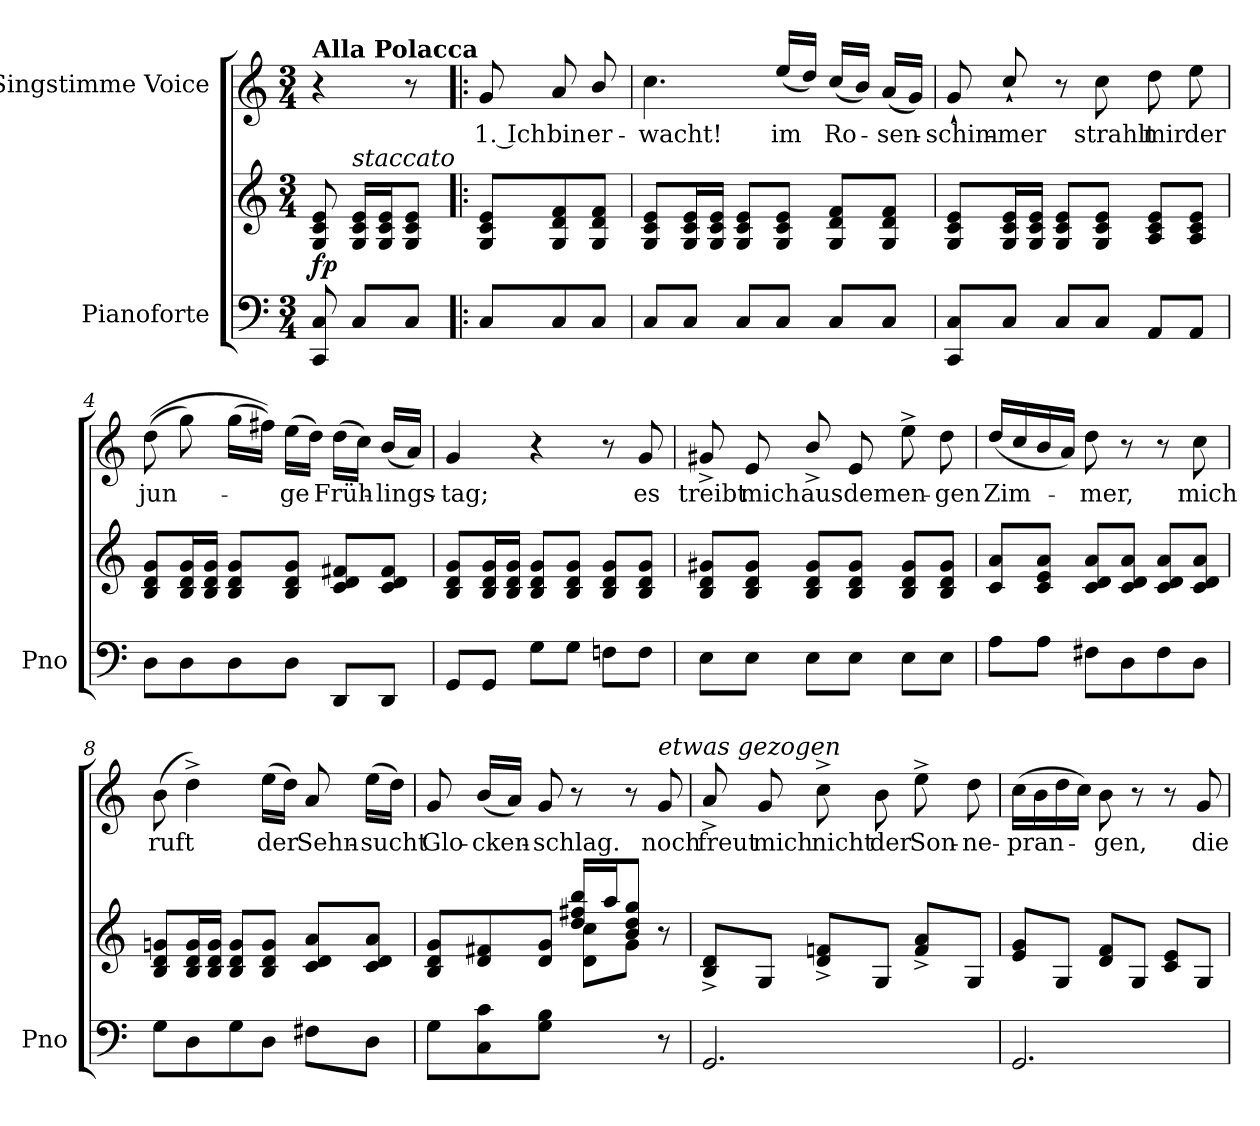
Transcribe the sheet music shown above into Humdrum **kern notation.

**kern	**kern	**dynam	**kern	**text
*part2	*part2	*part2	*part1	*part1
*staff3	*staff2	*staff2/3	*staff1	*staff1
*I"Pianoforte	*	*	*I"Singstimme Voice	*
*I'Pno	*	*	*	*
*clefF4	*clefG2	*	*clefG2	*
*k[]	*k[]	*	*k[]	*
*M3/4	*M3/4	*	*M3/4	*
=	=	=	=	=
!	!	!	!LO:TX:a:B:t=Alla Polacca	!
!	!	!LO:DY:b	!	!
8CC/ 8C/	8G/ 8c/ 8e/	fp	4r	.
!	!LO:TX:i:t=staccato	!	!	!
8C/L	16G/ 16c/ 16e/LL	.	.	.
.	16G/ 16c/ 16e/J	.	.	.
8C/J	8G/ 8c/ 8e/J	.	8r	.
=1!|:	=1!|:	=1!|:	=1!|:	=1!|:
8C/L	8G/ 8c/ 8e/L	.	8g/	1. Ich
8C/	8G/ 8d/ 8f/	.	8a/	bin
8C/J	8G/ 8d/ 8f/J	.	8b/	er-
=2	=2	=2	=2	=2
8C/L	8G/ 8c/ 8e/L	.	4.cc\	-wacht!
8C/J	16G/ 16c/ 16e/L	.	.	.
.	16G/ 16c/ 16e/JJ	.	.	.
8C/L	8G/ 8c/ 8e/L	.	.	.
8C/J	8G/ 8c/ 8e/J	.	(16ee/LL	im
.	.	.	16dd/JJ)	.
8C/L	8G/ 8d/ 8f/L	.	(16cc/LL	Ro-
.	.	.	16b/JJ)	.
8C/J	8G/ 8d/ 8f/J	.	(16a/LL	-sen-
.	.	.	16g/JJ)	.
=3	=3	=3	=3	=3
8CC/ 8C/L	8G/ 8c/ 8e/L	.	8g`/	-schim-
8C/J	16G/ 16c/ 16e/L	.	8cc`/	-mer
.	16G/ 16c/ 16e/JJ	.	.	.
8C/L	8G/ 8c/ 8e/L	.	8r	.
8C/J	8G/ 8c/ 8e/J	.	8cc\	strahlt
8AA/L	8A/ 8c/ 8e/L	.	8dd\	mir
8AA/J	8A/ 8c/ 8e/J	.	8ee\	der
=4	=4	=4	=4	=4
8D\L	8B/ 8d/ 8g/L	.	((8dd\	jun-
8D\	16B/ 16d/ 16g/L	.	8gg\)	.
.	16B/ 16d/ 16g/JJ	.	.	.
8D\	8B/ 8d/ 8g/L	.	(16gg\LL	.
.	.	.	16ff#X\JJ))	.
8D\J	8B/ 8d/ 8g/J	.	(16ee\LL	-ge
.	.	.	16dd\JJ)	.
8DD/L	8c/ 8d/ 8f#X/L	.	(16dd\LL	Früh-
.	.	.	16cc\JJ)	.
8DD/J	8c/ 8d/ 8f#/J	.	(16b/LL	-lings-
.	.	.	16a/JJ)	.
=5	=5	=5	=5	=5
8GG/L	8B/ 8d/ 8g/L	.	4g/	-tag;
8GG/J	16B/ 16d/ 16g/L	.	.	.
.	16B/ 16d/ 16g/JJ	.	.	.
8G\L	8B/ 8d/ 8g/L	.	4r	.
8G\J	8B/ 8d/ 8g/J	.	.	.
8Fn\L	8B/ 8d/ 8g/L	.	8r	.
8F\J	8B/ 8d/ 8g/J	.	8g/	es
=6	=6	=6	=6	=6
8E\L	8B/ 8d/ 8g#X/L	.	8g#X^>/	treibt
8E\J	8B/ 8d/ 8g#/J	.	8e/	mich
8E\L	8B/ 8d/ 8g#/L	.	8b^>/	aus
8E\J	8B/ 8d/ 8g#/J	.	8e/	dem
8E\L	8B/ 8d/ 8g#/L	.	8ee^\	en-
8E\J	8B/ 8d/ 8g#/J	.	8dd\	-gen
=7	=7	=7	=7	=7
8A\L	8c/ 8a/L	.	(16dd/LL	Zim-
.	.	.	16cc/	.
8A\J	8c/ 8e/ 8a/J	.	16b/	.
.	.	.	16a/JJ)	.
8F#X\L	8c/ 8d/ 8a/L	.	8dd\	-mer,
8D\	8c/ 8d/ 8a/J	.	8r	.
8F#\	8c/ 8d/ 8a/L	.	8r	.
8D\J	8c/ 8d/ 8a/J	.	8cc\	mich
=8	=8	=8	=8	=8
8G\L	8B/ 8d/ 8gn/L	.	(8b\	ruft
8D\	16B/ 16d/ 16g/L	.	4dd^\)	.
.	16B/ 16d/ 16g/JJ	.	.	.
8G\	8B/ 8d/ 8g/L	.	.	.
8D\J	8B/ 8d/ 8g/J	.	(16ee\LL	der
.	.	.	16dd\JJ)	.
8F#X\L	8c/ 8d/ 8a/L	.	8a/	Sehn-
8D\J	8c/ 8d/ 8a/J	.	(16ee\LL	-sucht
.	.	.	16dd\JJ)	.
=9	=9	=9	=9	=9
*	*^	*	*	*
8G\L	8B/ 8d/ 8g/L	4.ryy	.	8g/	Glo-
8C\ 8c\	8d/ 8f#X/	.	.	(16b/LL	-cken-
.	.	.	.	16a/JJ)	.
8G\ 8B\J	8d/ 8g/J	.	.	8g/	-schlag.
4ryy	16dd/ 16ff#X/ 16bb/LL	8d\ 8cc\L	.	8r	.
.	16aa/J	.	.	.	.
.	8b/ 8dd/ 8gg/J	8g\J	.	8r	.
!	!	!	!	!LO:TX:a:i:t=etwas gezogen	!
8r	8r	8ryy	.	8g/	noch
*	*v	*v	*	*	*
=10	=10	=10	=10	=10
2.GG/	8B/^> 8d/^>L	.	8a^>/	freut
.	8G/J	.	8g/	mich
.	8d/^> 8fn/^>L	.	8cc^\	nicht
.	8G/J	.	8b\	der
.	8f/^> 8a/^>L	.	8ee^\	Son-
.	8G/J	.	8dd\	-ne-
=11	=11	=11	=11	=11
2.GG/	8e/ 8g/L	.	(16cc\LL	-pran-
.	.	.	16b\	.
.	8G/J	.	16dd\	.
.	.	.	16cc\JJ)	.
.	8d/ 8f/L	.	8b\	-gen,
.	8G/J	.	8r	.
.	8c/ 8e/L	.	8r	.
.	8G/J	.	8g/	die
=	=	=	=	=
*-	*-	*-	*-	*-
